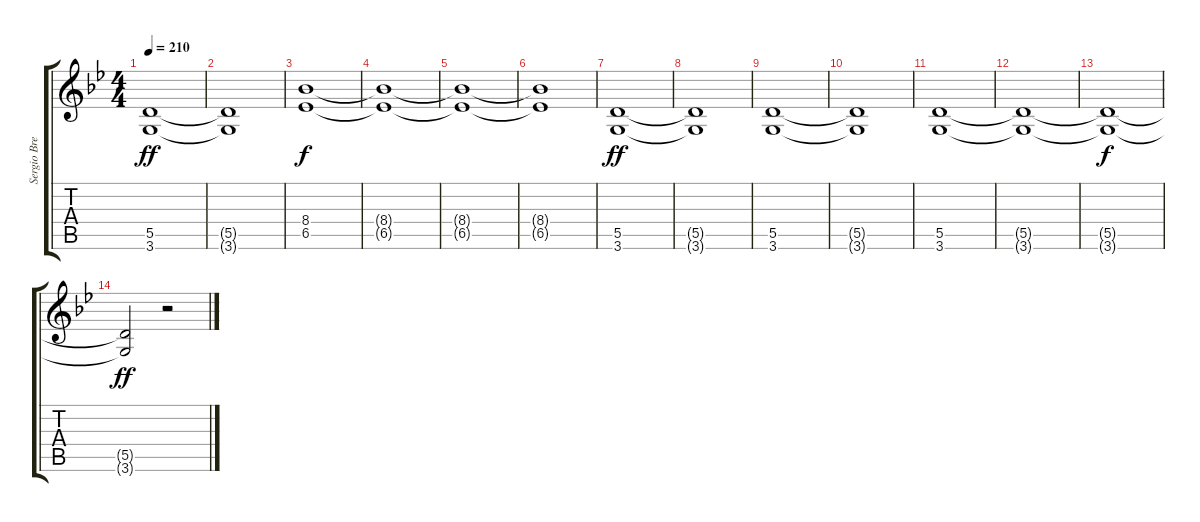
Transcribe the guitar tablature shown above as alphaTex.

\track ("Sergio Bredichevsky" "Sergio Bre") {instrument overdrivenguitar}
\staff {score tabs}
\tuning (E4 B3 G3 D3 A2 E2) {hide}
\ts (4 4)
\tempo 210
\clef g2
\ks gminor
(5.5 3.6).1{dy ff} |
(5.5{t} 3.6{t}).1 |
(8.4 6.5).1{dy f} |
(8.4{t} 6.5{t}).1 |
(8.4{t} 6.5{t}).1 |
(8.4{t} 6.5{t}).1 |
(5.5 3.6).1{dy ff} |
(5.5{t} 3.6{t}).1 |
(5.5 3.6).1 |
(5.5{t} 3.6{t}).1 |
(5.5 3.6).1 |
(5.5{t} 3.6{t}).1 |
(5.5{t} 3.6{t}).1{dy f volume 0} |
(5.5{t} 3.6{t}).2{dy ff} r.2
